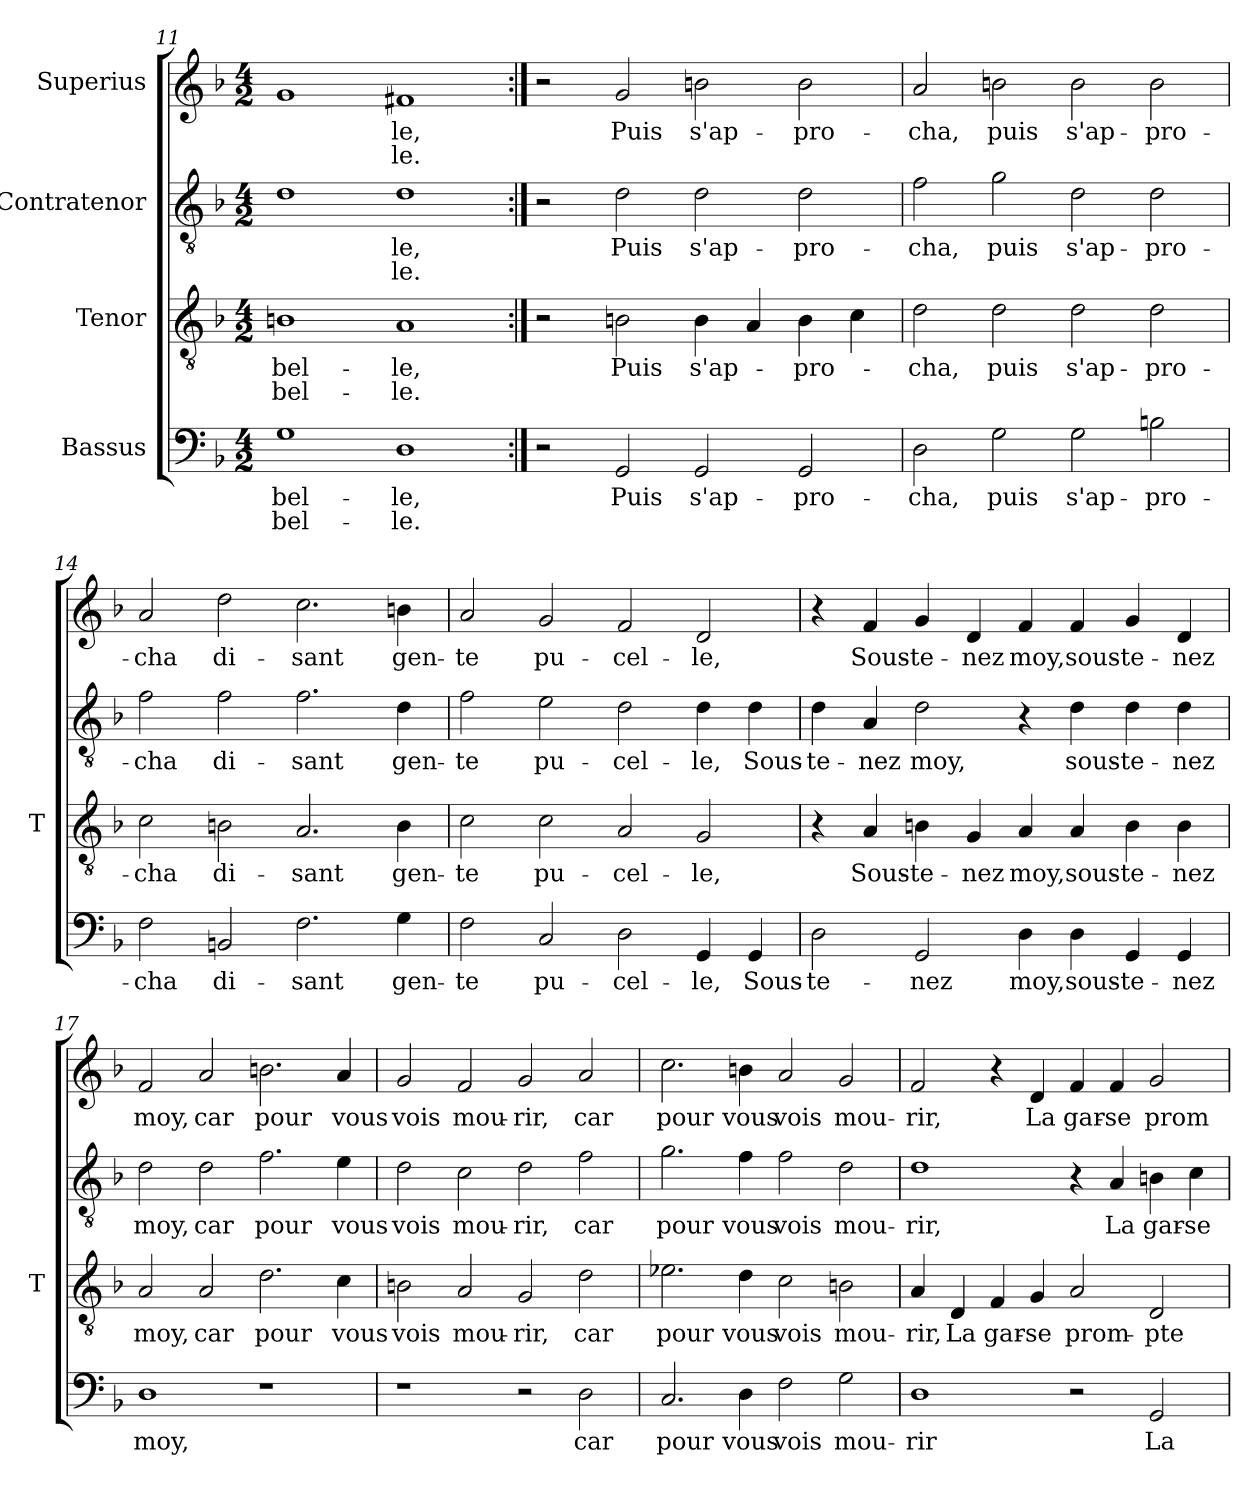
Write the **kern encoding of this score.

**kern	**text	**text	**kern	**text	**text	**kern	**text	**text	**kern	**text	**text
*part4	*part4	*part4	*part3	*part3	*part3	*part2	*part2	*part2	*part1	*part1	*part1
*staff4	*staff4	*staff4	*staff3	*staff3	*staff3	*staff2	*staff2	*staff2	*staff1	*staff1	*staff1
*I"Bassus	*	*	*I"Tenor	*	*	*I"Contratenor	*	*	*I"Superius	*	*
*	*	*	*I'T	*	*	*	*	*	*	*	*
*clefF4	*	*	*clefGv2	*	*	*clefGv2	*	*	*clefG2	*	*
*k[b-]	*	*	*k[b-]	*	*	*k[b-]	*	*	*k[b-]	*	*
*M4/2	*	*	*M4/2	*	*	*M4/2	*	*	*M4/2	*	*
=11	=11	=11	=11	=11	=11	=11	=11	=11	=11	=11	=11
1G	bel-	bel-	1B	bel-	bel-	1d	.	.	1g	.	.
1D	-le,	-le.	1A	-le,	-le.	1d	-le,	-le.	1f#X	-le,	-le.
=12:|!	=12:|!	=12:|!	=12:|!	=12:|!	=12:|!	=12:|!	=12:|!	=12:|!	=12:|!	=12:|!	=12:|!
2r	.	.	2r	.	.	2r	.	.	2r	.	.
2GG	-Puis	.	2B	-Puis	.	2d	-Puis	.	2g	-Puis	.
2GG	s'ap-	.	4B	s'ap-	.	2d	s'ap-	.	2b	s'ap-	.
.	.	.	4A	.	.	.	.	.	.	.	.
2GG	pro-	.	4B	pro-	.	2d	pro-	.	2b	pro-	.
.	.	.	4c	.	.	.	.	.	.	.	.
=13	=13	=13	=13	=13	=13	=13	=13	=13	=13	=13	=13
2D	-cha,	.	2d	-cha,	.	2f	-cha,	.	2a	-cha,	.
2G	-puis	.	2d	-puis	.	2g	-puis	.	2b	-puis	.
2G	s'ap-	.	2d	s'ap-	.	2d	s'ap-	.	2b	s'ap-	.
2Bn	pro-	.	2d	pro-	.	2d	pro-	.	2b	pro-	.
=14	=14	=14	=14	=14	=14	=14	=14	=14	=14	=14	=14
2F	-cha	.	2c	-cha	.	2f	-cha	.	2a	-cha	.
2BBn	di-	.	2B	di-	.	2f	di-	.	2dd	di-	.
2.F	-sant	.	2.A	-sant	.	2.f	-sant	.	2.cc	-sant	.
4G	gen-	.	4B	gen-	.	4d	gen-	.	4b	gen-	.
=15	=15	=15	=15	=15	=15	=15	=15	=15	=15	=15	=15
2F	-te	.	2c	-te	.	2f	-te	.	2a	-te	.
2C	pu-	.	2c	pu-	.	2e	pu-	.	2g	pu-	.
2D	cel-	.	2A	cel-	.	2d	cel-	.	2f	cel-	.
4GG	-le,	.	2G	-le,	.	4d	-le,	.	2d	-le,	.
4GG	Sous-	.	.	.	.	4d	Sous-	.	.	.	.
=16	=16	=16	=16	=16	=16	=16	=16	=16	=16	=16	=16
2D	te-	.	4r	.	.	4d	te-	.	4r	.	.
.	.	.	4A	Sous-	.	4A	-nez	.	4f	Sous-	.
2GG	-nez	.	4B	te-	.	2d	-moy,	.	4g	te-	.
.	.	.	4G	-nez	.	.	.	.	4d	-nez	.
4D	-moy,	.	4A	-moy,	.	4r	.	.	4f	-moy,	.
4D	sous-	.	4A	sous-	.	4d	sous-	.	4f	sous-	.
4GG	te-	.	4B	te-	.	4d	te-	.	4g	te-	.
4GG	-nez	.	4B	-nez	.	4d	-nez	.	4d	-nez	.
=17	=17	=17	=17	=17	=17	=17	=17	=17	=17	=17	=17
1D	-moy,	.	2A	-moy,	.	2d	-moy,	.	2f	-moy,	.
.	.	.	2A	-car	.	2d	-car	.	2a	-car	.
1r	.	.	2.d	-pour	.	2.f	-pour	.	2.b	-pour	.
.	.	.	4c	-vous	.	4e	-vous	.	4a	-vous	.
=18	=18	=18	=18	=18	=18	=18	=18	=18	=18	=18	=18
1r	.	.	2B	-vois	.	2d	-vois	.	2g	-vois	.
.	.	.	2A	mou-	.	2c	mou-	.	2f	mou-	.
2r	.	.	2G	-rir,	.	2d	-rir,	.	2g	-rir,	.
2D	-car	.	2d	-car	.	2f	-car	.	2a	-car	.
=19	=19	=19	=19	=19	=19	=19	=19	=19	=19	=19	=19
2.C	-pour	.	2.e-X	-pour	.	2.g	-pour	.	2.cc	-pour	.
4D	-vous	.	4d	-vous	.	4f	-vous	.	4b	-vous	.
2F	-vois	.	2c	-vois	.	2f	-vois	.	2a	-vois	.
2G	mou-	.	2B	mou-	.	2d	mou-	.	2g	mou-	.
=20	=20	=20	=20	=20	=20	=20	=20	=20	=20	=20	=20
1D	-rir	.	4A	-rir,	.	1d	-rir,	.	2f	-rir,	.
.	.	.	4D	-La	.	.	.	.	.	.	.
.	.	.	4F	gar-	.	.	.	.	4r	.	.
.	.	.	4G	-se	.	.	.	.	4d	-La	.
2r	.	.	2A	prom-	.	4r	.	.	4f	gar-	.
.	.	.	.	.	.	4A	-La	.	4f	-se	.
2GG	-La	.	2D	-pte	.	4Bn	gar-	.	2g	prom-	.
.	.	.	.	.	.	4c	-se	.	.	.	.
=	=	=	=	=	=	=	=	=	=	=	=
*-	*-	*-	*-	*-	*-	*-	*-	*-	*-	*-	*-
